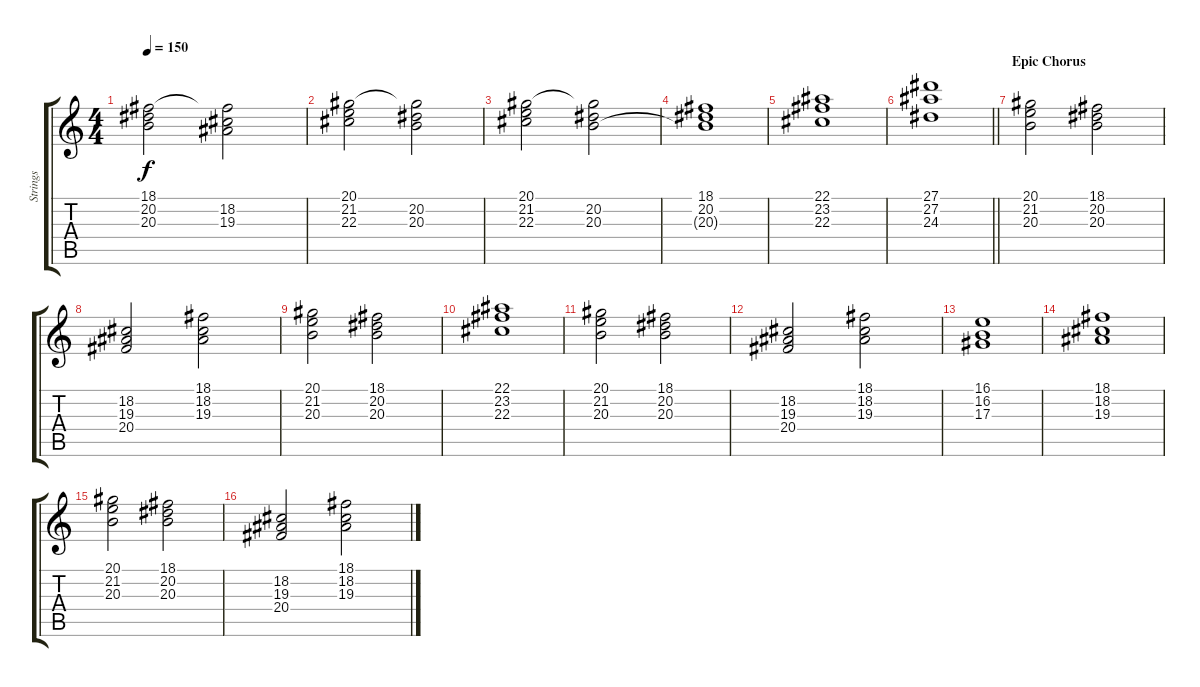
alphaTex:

\track ("Strings" "Strings") {instrument stringensemble1}
\staff {score tabs}
\tuning (C4 G3 Eb3 Bb2 F2 C2) {hide}
\ts (4 4)
\tempo 150
\clef g2
\ks c
(18.1 20.2 20.3).2{dy f} (18.1{t} 18.2 19.3).2 |
(20.1 21.2 22.3).2 (20.1{t} 20.2 20.3).2 |
(20.1 21.2 22.3).2 (20.1{t} 20.2 20.3).2 |
(18.1 20.2 20.3{t}).1 |
(22.1 23.2 22.3).1 |
\barLineRight lightlight
(27.1 27.2 24.3).1 |
\section ("" "Epic Chorus")
(20.1 21.2 20.3).2 (18.1 20.2 20.3).2 |
(18.2 19.3 20.4).2 (18.1 18.2 19.3).2 |
(20.1 21.2 20.3).2 (18.1 20.2 20.3).2 |
(22.1 23.2 22.3).1 |
(20.1 21.2 20.3).2 (18.1 20.2 20.3).2 |
(18.2 19.3 20.4).2 (18.1 18.2 19.3).2 |
(16.1 16.2 17.3).1 |
(18.1 18.2 19.3).1 |
(20.1 21.2 20.3).2 (18.1 20.2 20.3).2 |
(18.2 19.3 20.4).2 (18.1 18.2 19.3).2
